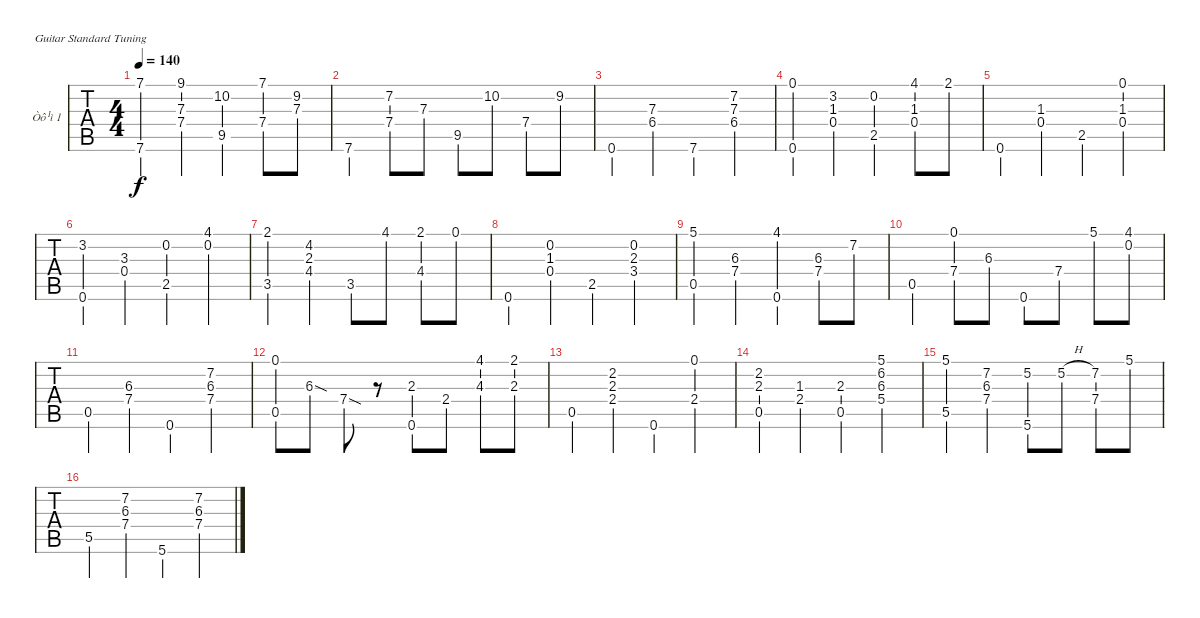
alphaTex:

\bracketExtendMode nobrackets
\firstSystemTrackNameOrientation horizontal
\otherSystemsTrackNameOrientation horizontal
\track ("Òô¹ì 1" "Òô¹ì 1") {instrument acousticguitarnylon}
\staff {tabs}
\tuning (E4 B3 G3 D3 A2 E2)
\ts (4 4)
\tempo 140
\clef g2
\ks c
(7.1 7.6).4{dy f} (9.1 7.3 7.4).4 (10.2 9.5).4 (7.1 7.4).8 (9.2 7.3).8 |
7.6.4 (7.2 7.4).8 7.3.8 9.5.8 10.2.8 7.4.8 9.2.8 |
0.6.4 (7.3 6.4).4 7.6.4 (7.2 7.3 6.4).4 |
(0.1 0.6).4 (3.2 1.3 0.4).4 (0.2 2.5).4 (4.1 1.3 0.4).8 2.1.8 |
0.6.4 (1.3 0.4).4 2.5.4 (0.1 1.3 0.4).4 |
(3.2 0.6).4 (3.3 0.4).4 (0.2 2.5).4 (4.1 0.2).4 |
(2.1 3.5).4 (4.2 2.3 4.4).4 3.5.8 4.1.8 (2.1 4.4).8 0.1.8 |
0.6.4 (0.2 1.3 0.4).4 2.5.4 (0.2 2.3 3.4).4 |
(5.1 0.5).4 (6.3 7.4).4 (4.1 0.6).4 (6.3 7.4).8 7.2.8 |
0.5.4 (0.1 7.4).8 6.3.8 0.6.8 7.4.8 5.1.8 (4.1 0.2).8 |
0.5.4 (6.3 7.4).4 0.6.4 (7.2 6.3 7.4).4 |
(0.1 0.5).8 6.3{sod}.8 7.4{sod}.8 r.8 (2.3 0.6).8 2.4.8 (4.1 4.3).8 (2.1 2.3).8 |
0.5.4 (2.2 2.3 2.4).4 0.6.4 (0.1 2.4).4 |
(2.2 2.3 0.5).4 (1.3 2.4).4 (2.3 0.5).4 (5.1 6.2 6.3 5.4).4 |
(5.1 5.5).4 (7.2 6.3 7.4).4 (5.2 5.6).8 5.2{h}.8 (7.2 7.4).8 5.1.8 |
5.5.4 (7.2 6.3 7.4).4 5.6.4 (7.2 6.3 7.4).4
